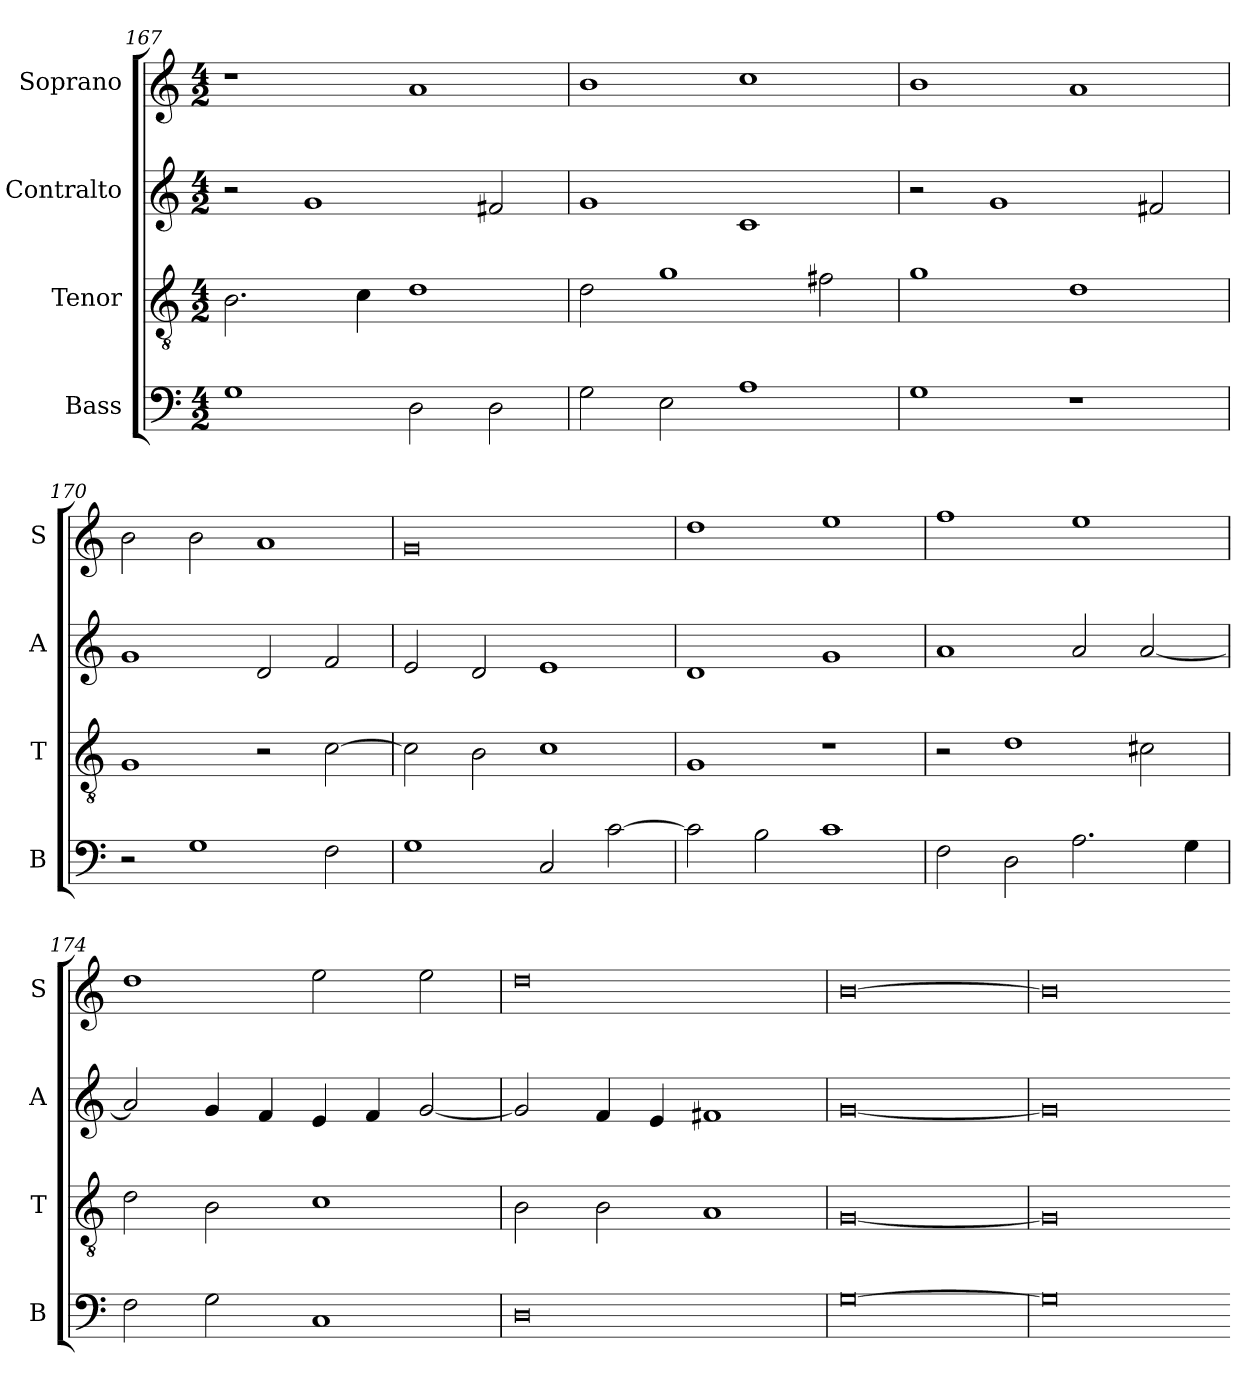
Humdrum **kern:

**kern	**kern	**kern	**kern
*part4	*part3	*part2	*part1
*staff4	*staff3	*staff2	*staff1
*I"Bass	*I"Tenor	*I"Contralto	*I"Soprano
*I'B	*I'T	*I'A	*I'S
*clefF4	*clefGv2	*clefG2	*clefG2
*k[]	*k[]	*k[]	*k[]
*G:mix	*G:mix	*G:mix	*G:mix
*M4/2	*M4/2	*M4/2	*M4/2
=167	=167	=167	=167
1G	2.B	2r	1r
.	.	1g	.
.	4c	.	.
2D	1d	.	1a
2D	.	2f#X	.
=168	=168	=168	=168
2G	2d	1g	1b
2E	1g	.	.
1A	.	1c	1cc
.	2f#X	.	.
=169	=169	=169	=169
1G	1g	2r	1b
.	.	1g	.
1r	1d	.	1a
.	.	2f#X	.
=170	=170	=170	=170
2r	1G	1g	2b
1G	.	.	2b
.	2r	2d	1a
2F	[2c	2f	.
=171	=171	=171	=171
1G	2c]	2e	0g
.	2B	2d	.
2C	1c	1e	.
[2c	.	.	.
=172	=172	=172	=172
2c]	1G	1d	1dd
2B	.	.	.
1c	1r	1g	1ee
=173	=173	=173	=173
2F	2r	1a	1ff
2D	1d	.	.
2.A	.	2a	1ee
.	2c#X	[2a	.
4G	.	.	.
=174	=174	=174	=174
2F	2d	2a]	1dd
2G	2B	4g	.
.	.	4f	.
1C	1c	4e	2ee
.	.	4f	.
.	.	[2g	2ee
=175	=175	=175	=175
0D	2B	2g]	0dd
.	2B	4f	.
.	.	4e	.
.	1A	1f#X	.
=176	=176	=176	=176
[0G	[0G	[0g	[0b
=177	=177	=177	=177
0G]	0G]	0g]	0b]
=-	=-	=-	=-
*-	*-	*-	*-
